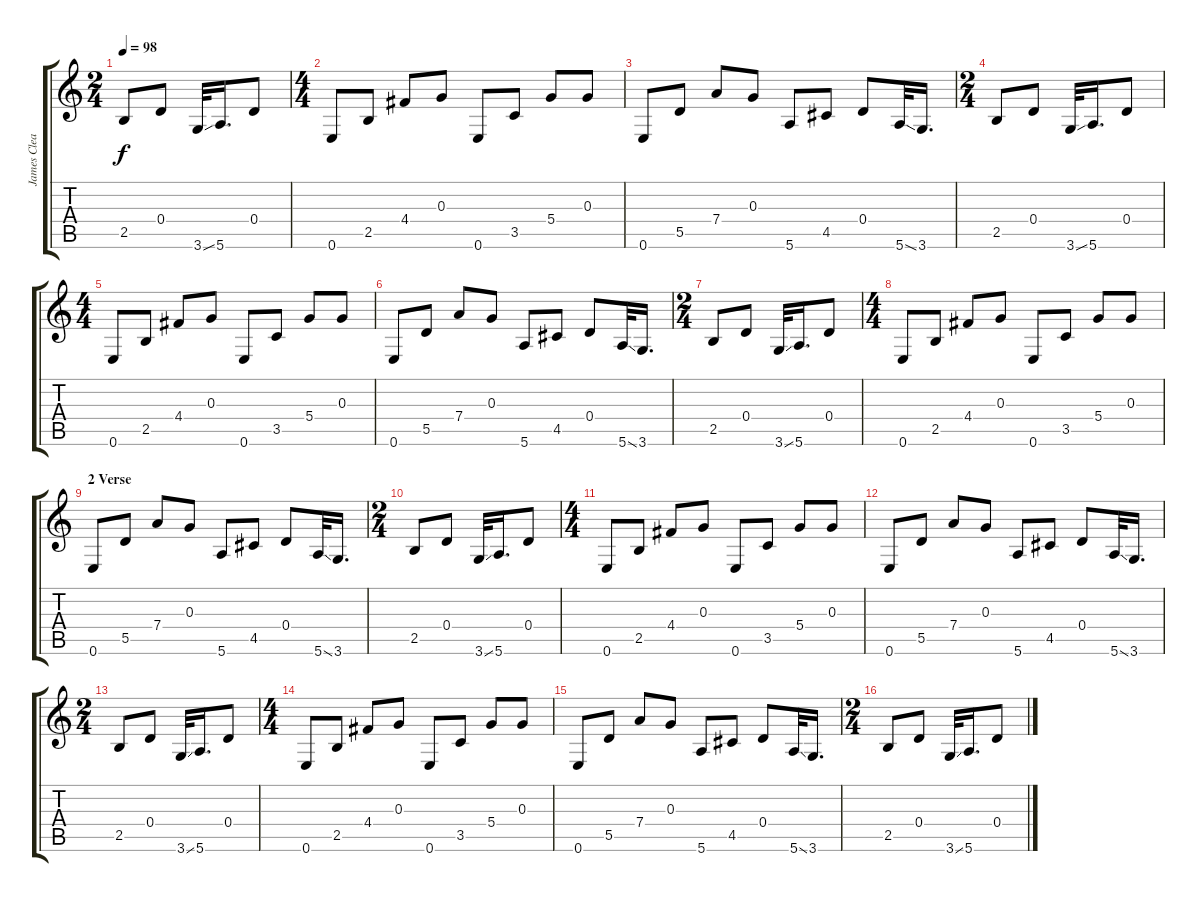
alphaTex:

\track ("James Clean" "James Clea") {instrument electricguitarclean}
\staff {score tabs}
\tuning (E4 B3 G3 D3 A2 E2) {hide}
\ts (2 4)
\tempo 98
\clef g2
\ks c
2.5.8{dy f} 0.4.8 3.6{ss}.32 5.6.16{d} 0.4.8 |
\ts (4 4)
0.6.8 2.5.8 4.4.8 0.3.8 0.6.8 3.5.8 5.4.8 0.3.8 |
0.6.8 5.5.8 7.4.8 0.3.8 5.6.8 4.5.8 0.4.8 5.6{ss}.32 3.6.16{d} |
\ts (2 4)
2.5.8 0.4.8 3.6{ss}.32 5.6.16{d} 0.4.8 |
\ts (4 4)
0.6.8 2.5.8 4.4.8 0.3.8 0.6.8 3.5.8 5.4.8 0.3.8 |
0.6.8 5.5.8 7.4.8 0.3.8 5.6.8 4.5.8 0.4.8 5.6{ss}.32 3.6.16{d} |
\ts (2 4)
2.5.8 0.4.8 3.6{ss}.32 5.6.16{d} 0.4.8 |
\ts (4 4)
0.6.8 2.5.8 4.4.8 0.3.8 0.6.8 3.5.8 5.4.8 0.3.8 |
\section ("" "2 Verse")
0.6.8 5.5.8 7.4.8 0.3.8 5.6.8 4.5.8 0.4.8 5.6{ss}.32 3.6.16{d} |
\ts (2 4)
2.5.8 0.4.8 3.6{ss}.32 5.6.16{d} 0.4.8 |
\ts (4 4)
0.6.8 2.5.8 4.4.8 0.3.8 0.6.8 3.5.8 5.4.8 0.3.8 |
0.6.8 5.5.8 7.4.8 0.3.8 5.6.8 4.5.8 0.4.8 5.6{ss}.32 3.6.16{d} |
\ts (2 4)
2.5.8 0.4.8 3.6{ss}.32 5.6.16{d} 0.4.8 |
\ts (4 4)
0.6.8 2.5.8 4.4.8 0.3.8 0.6.8 3.5.8 5.4.8 0.3.8 |
0.6.8 5.5.8 7.4.8 0.3.8 5.6.8 4.5.8 0.4.8 5.6{ss}.32 3.6.16{d} |
\ts (2 4)
2.5.8 0.4.8 3.6{ss}.32 5.6.16{d} 0.4.8
